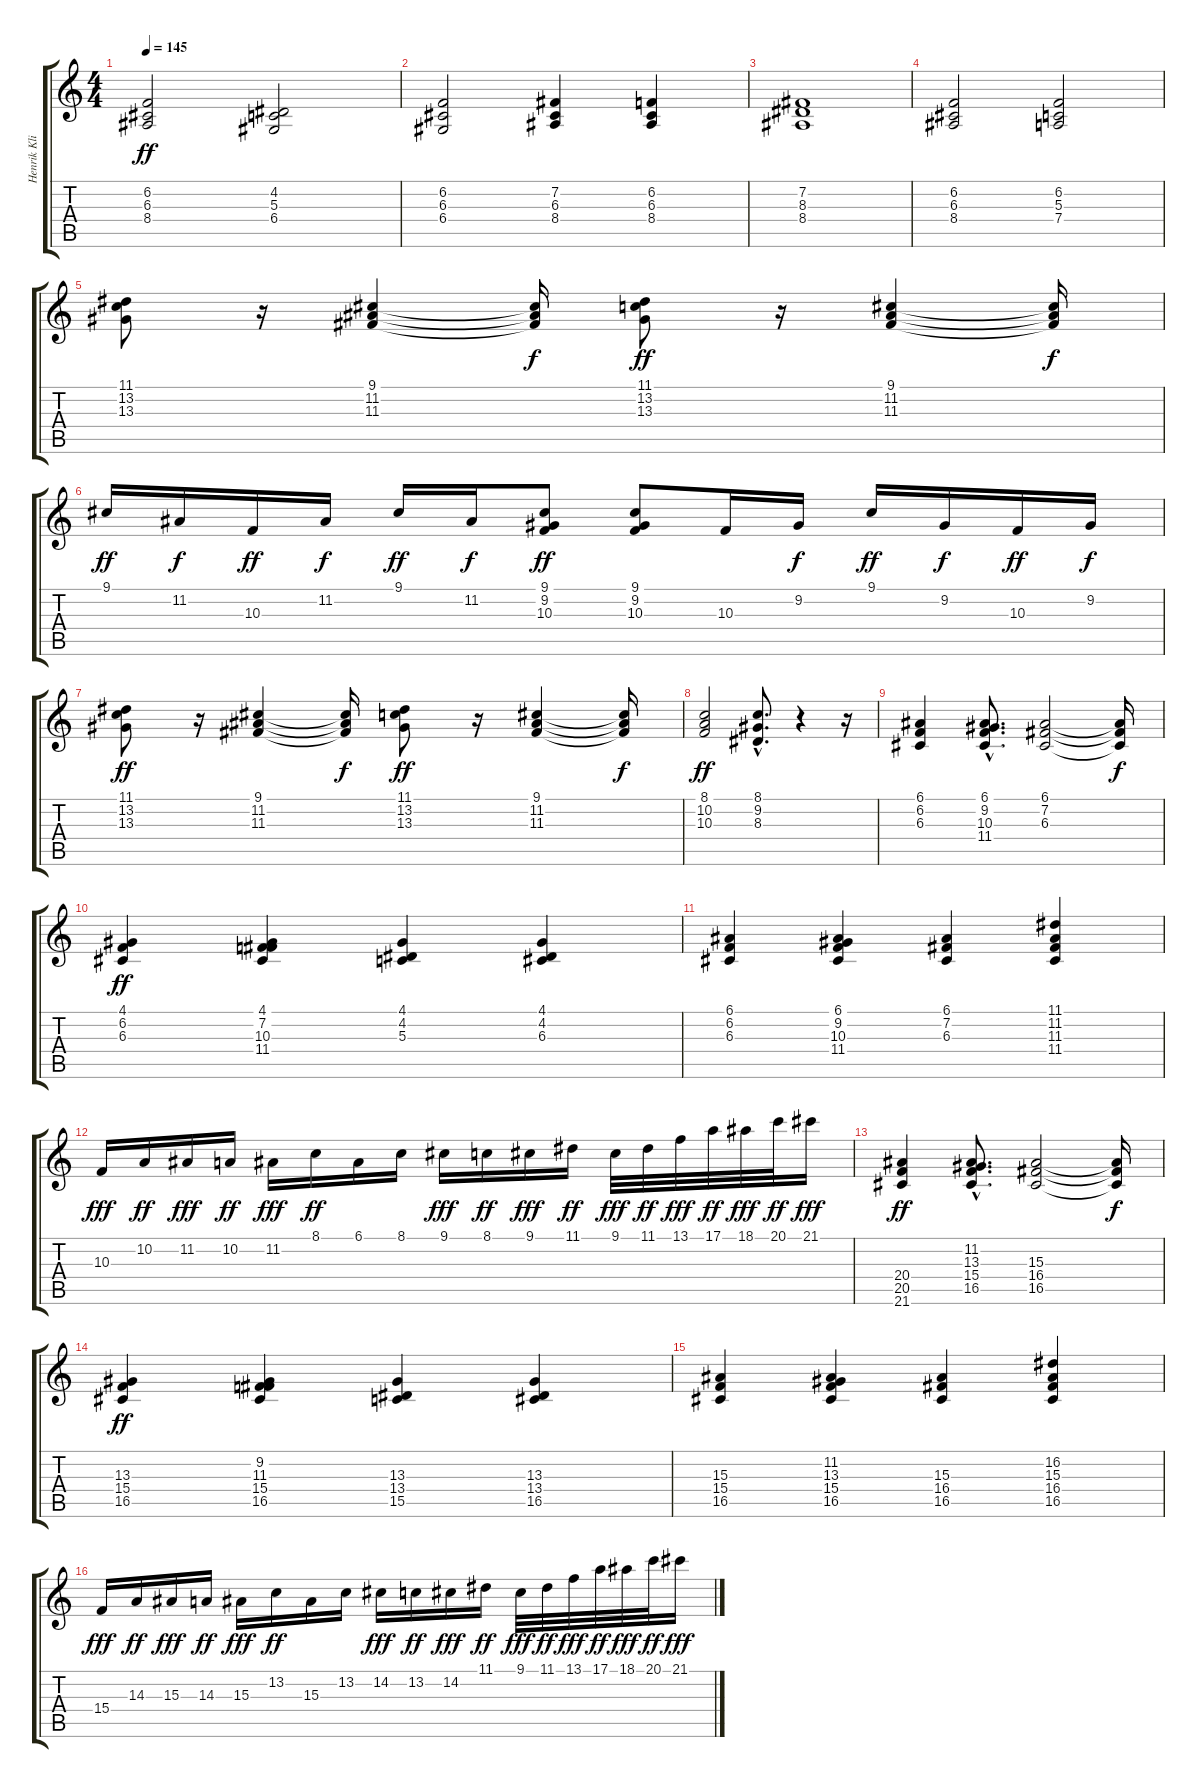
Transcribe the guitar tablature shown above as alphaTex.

\track ("Henrik Klingenberg" "Henrik Kli") {instrument harpsichord}
\staff {score tabs}
\tuning (E4 B3 G3 D3 A2 E2) {hide}
\ts (4 4)
\tempo 145
\clef g2
\ks c
(6.2 6.3 8.4).2{dy ff} (4.2 5.3 6.4).2 |
(6.2 6.3 6.4).2 (7.2 6.3 8.4).4 (6.2 6.3 8.4).4 |
(7.2 8.3 8.4).1 |
(6.2 6.3 8.4).2 (6.2 5.3 7.4).2 |
(11.1 13.2 13.3).8 r.16 (9.1 11.2 11.3).4 (9.1{t} 11.2{t} 11.3{t}).16{dy f} (11.1 13.2 13.3).8{dy ff} r.16 (9.1 11.2 11.3).4 (9.1{t} 11.2{t} 11.3{t}).16{dy f} |
9.1.16{dy ff} 11.2.16{dy f} 10.3.16{dy ff} 11.2.16{dy f} 9.1.16{dy ff} 11.2.16{dy f} (9.1 9.2 10.3).8{dy ff} (9.1 9.2 10.3).8 10.3.16 9.2.16{dy f} 9.1.16{dy ff} 9.2.16{dy f} 10.3.16{dy ff} 9.2.16{dy f} |
(11.1 13.2 13.3).8{dy ff} r.16 (9.1 11.2 11.3).4 (9.1{t} 11.2{t} 11.3{t}).16{dy f} (11.1 13.2 13.3).8{dy ff} r.16 (9.1 11.2 11.3).4 (9.1{t} 11.2{t} 11.3{t}).16{dy f} |
(8.1 10.2 10.3).2{dy ff} (8.1{hac} 9.2{hac} 8.3{hac}).8{d} r.4 r.16 |
(6.1 6.2 6.3).4 (6.1{hac} 9.2{hac} 10.3{hac} 11.4{hac}).8{d} (6.1 7.2 6.3).2 (6.1{t} 7.2{t} 6.3{t}).16{dy f} |
(4.1 6.2 6.3).4{dy ff} (4.1 7.2 10.3 11.4).4 (4.1 4.2 5.3).4 (4.1 4.2 6.3).4 |
(6.1 6.2 6.3).4 (6.1 9.2 10.3 11.4).4 (6.1 7.2 6.3).4 (11.1 11.2 11.3 11.4).4 |
10.3.16{dy fff} 10.2.16{dy ff} 11.2.16{dy fff} 10.2.16{dy ff} 11.2.16{dy fff} 8.1.16{dy ff} 6.1.16 8.1.16 9.1.16{dy fff} 8.1.16{dy ff} 9.1.16{dy fff} 11.1.16{dy ff} 9.1.32{dy fff} 11.1.32{dy ff} 13.1.32{dy fff} 17.1.32{dy ff} 18.1.32{dy fff} 20.1.32{dy ff} 21.1.16{dy fff} |
(20.4 20.5 21.6).4{dy ff} (11.2{hac} 13.3{hac} 15.4{hac} 16.5{hac}).8{d} (15.3 16.4 16.5).2 (15.3{t} 16.4{t} 16.5{t}).16{dy f} |
(13.3 15.4 16.5).4{dy ff} (9.2 11.3 15.4 16.5).4 (13.3 13.4 15.5).4 (13.3 13.4 16.5).4 |
(15.3 15.4 16.5).4 (11.2 13.3 15.4 16.5).4 (15.3 16.4 16.5).4 (16.2 15.3 16.4 16.5).4 |
15.4.16{dy fff} 14.3.16{dy ff} 15.3.16{dy fff} 14.3.16{dy ff} 15.3.16{dy fff} 13.2.16{dy ff} 15.3.16 13.2.16 14.2.16{dy fff} 13.2.16{dy ff} 14.2.16{dy fff} 11.1.16{dy ff} 9.1.32{dy fff} 11.1.32{dy ff} 13.1.32{dy fff} 17.1.32{dy ff} 18.1.32{dy fff} 20.1.32{dy ff} 21.1.16{dy fff}
